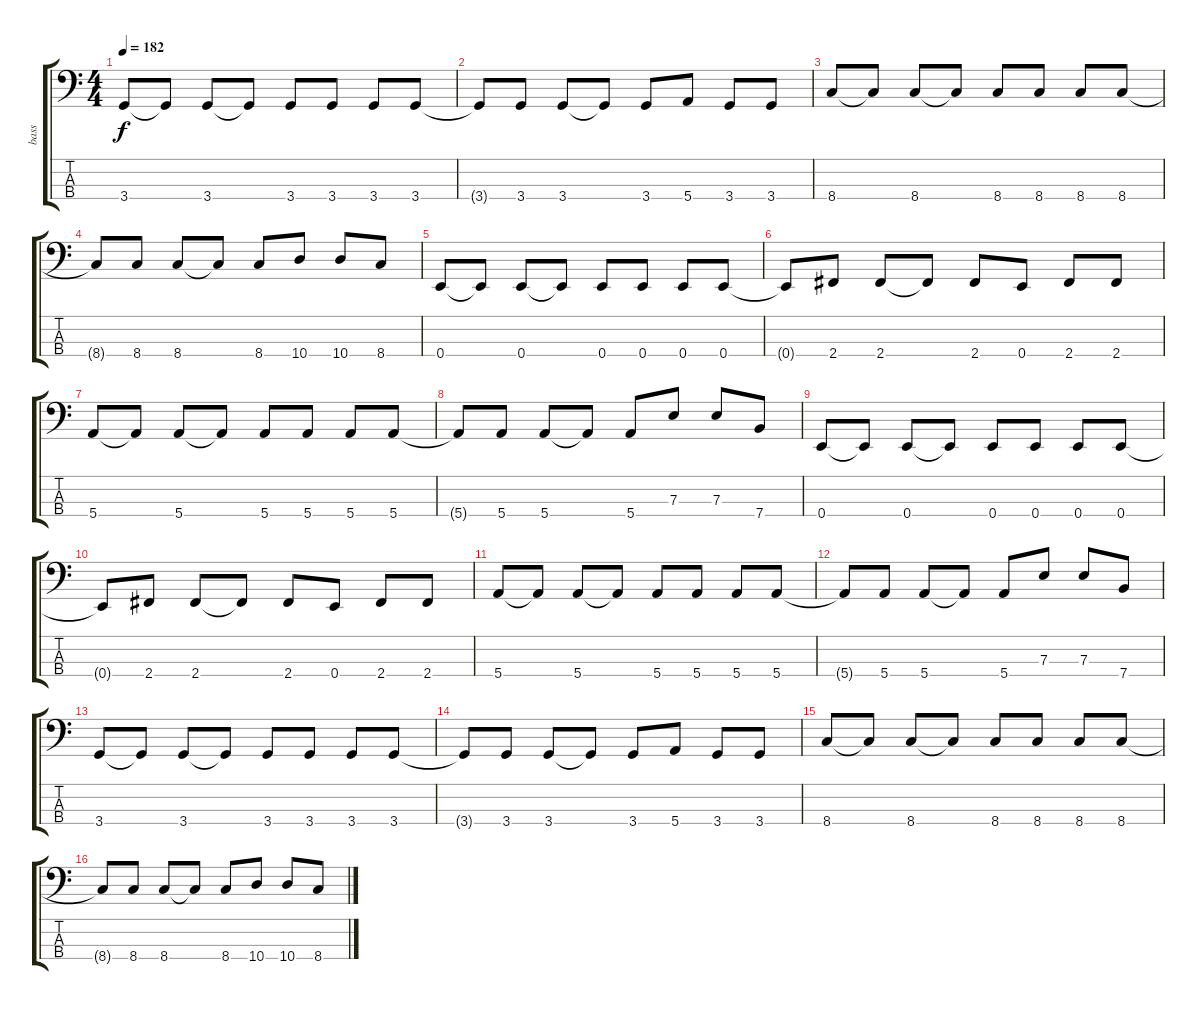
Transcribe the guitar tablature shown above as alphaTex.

\track ("bass" "bass") {instrument electricbassfinger}
\staff {score tabs}
\tuning (G2 D2 A1 E1) {hide}
\ts (4 4)
\tempo 182
\clef f4
\ks c
3.4.8{dy f} 3.4{t}.8 3.4.8 3.4{t}.8 3.4.8 3.4.8 3.4.8 3.4.8 |
3.4{t}.8 3.4.8 3.4.8 3.4{t}.8 3.4.8 5.4.8 3.4.8 3.4.8 |
8.4.8 8.4{t}.8 8.4.8 8.4{t}.8 8.4.8 8.4.8 8.4.8 8.4.8 |
8.4{t}.8 8.4.8 8.4.8 8.4{t}.8 8.4.8 10.4.8 10.4.8 8.4.8 |
0.4.8 0.4{t}.8 0.4.8 0.4{t}.8 0.4.8 0.4.8 0.4.8 0.4.8 |
0.4{t}.8 2.4.8 2.4.8 2.4{t}.8 2.4.8 0.4.8 2.4.8 2.4.8 |
5.4.8 5.4{t}.8 5.4.8 5.4{t}.8 5.4.8 5.4.8 5.4.8 5.4.8 |
5.4{t}.8 5.4.8 5.4.8 5.4{t}.8 5.4.8 7.3.8 7.3.8 7.4.8 |
0.4.8 0.4{t}.8 0.4.8 0.4{t}.8 0.4.8 0.4.8 0.4.8 0.4.8 |
0.4{t}.8 2.4.8 2.4.8 2.4{t}.8 2.4.8 0.4.8 2.4.8 2.4.8 |
5.4.8 5.4{t}.8 5.4.8 5.4{t}.8 5.4.8 5.4.8 5.4.8 5.4.8 |
5.4{t}.8 5.4.8 5.4.8 5.4{t}.8 5.4.8 7.3.8 7.3.8 7.4.8 |
3.4.8 3.4{t}.8 3.4.8 3.4{t}.8 3.4.8 3.4.8 3.4.8 3.4.8 |
3.4{t}.8 3.4.8 3.4.8 3.4{t}.8 3.4.8 5.4.8 3.4.8 3.4.8 |
8.4.8 8.4{t}.8 8.4.8 8.4{t}.8 8.4.8 8.4.8 8.4.8 8.4.8 |
8.4{t}.8 8.4.8 8.4.8 8.4{t}.8 8.4.8 10.4.8 10.4.8 8.4.8
